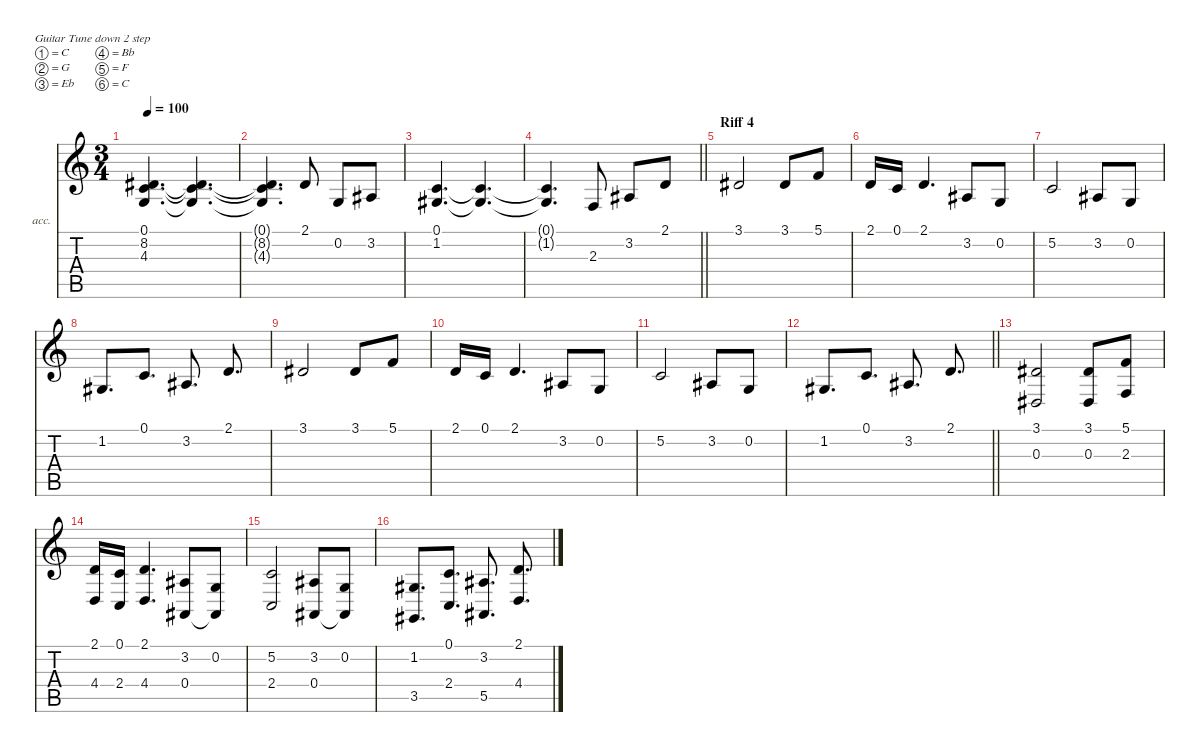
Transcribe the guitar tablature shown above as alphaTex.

\defaultSystemsLayout 4
\hideDynamics
\bracketExtendMode nobrackets
\firstSystemTrackNameOrientation horizontal
\otherSystemsTrackNameOrientation horizontal
\track ("Zuypschuyt" "acc.") {instrument accordion}
\staff {score tabs}
\tuning (C4 G3 Eb3 Bb2 F2 C2)
\ts (3 4)
\tempo 100
\clef g2
\ks c
(0.1 8.2{acc #} 4.3).4{d dy f beam Up} (0.1{t} 8.2{t acc #} 4.3{t}).4{d beam Up} |
(0.1{t} 8.2{t acc #} 4.3{t}).4{d beam Up} 2.1.8{beam Up} 0.2.8{beam Up} 3.2{acc #}.8{beam Up} |
(0.1 1.2{acc #}).4{d beam Up} (0.1{t} 1.2{t acc #}).4{d beam Up} |
\barLineRight lightlight
(0.1{t} 1.2{t acc #}).4{d beam Up} 2.3.8{beam Up} 3.2{acc #}.8{beam Up} 2.1.8{beam Up} |
\section ("" "Riff 4")
3.1{acc #}.2{beam Up} 3.1{acc #}.8{beam Up} 5.1.8{beam Up} |
2.1.16{beam Up} 0.1.16{beam Up} 2.1.4{d beam Up} 3.2{acc #}.8{beam Up} 0.2.8{beam Up} |
5.2.2{beam Up} 3.2{acc #}.8{beam Up} 0.2.8{beam Up} |
1.2{acc #}.8{d beam Up} 0.1.8{d beam Up} 3.2{acc #}.8{d beam Up} 2.1.8{d beam Up} |
3.1{acc #}.2{beam Up} 3.1{acc #}.8{beam Up} 5.1.8{beam Up} |
2.1.16{beam Up} 0.1.16{beam Up} 2.1.4{d beam Up} 3.2{acc #}.8{beam Up} 0.2.8{beam Up} |
5.2.2{beam Up} 3.2{acc #}.8{beam Up} 0.2.8{beam Up} |
\barLineRight lightlight
1.2{acc #}.8{d beam Up} 0.1.8{d beam Up} 3.2{acc #}.8{d beam Up} 2.1.8{d beam Up} |
(3.1{acc #} 0.3{acc #}).2{beam Up} (3.1{acc #} 0.3{acc #}).8{beam Up} (5.1 2.3).8{beam Up} |
(2.1 4.4).16{beam Up} (0.1 2.4).16{beam Up} (2.1 4.4).4{d beam Up} (3.2{acc #} 0.4{acc #}).8{beam Up} (0.2 0.4{t acc #}).8{beam Up} |
(5.2 2.4).2{beam Up} (3.2{acc #} 0.4{acc #}).8{beam Up} (0.2 0.4{t acc #}).8{beam Up} |
(1.2{acc #} 3.5{acc #}).8{d beam Up} (0.1 2.4).8{d beam Up} (3.2{acc #} 5.5{acc #}).8{d beam Up} (2.1 4.4).8{d beam Up}
